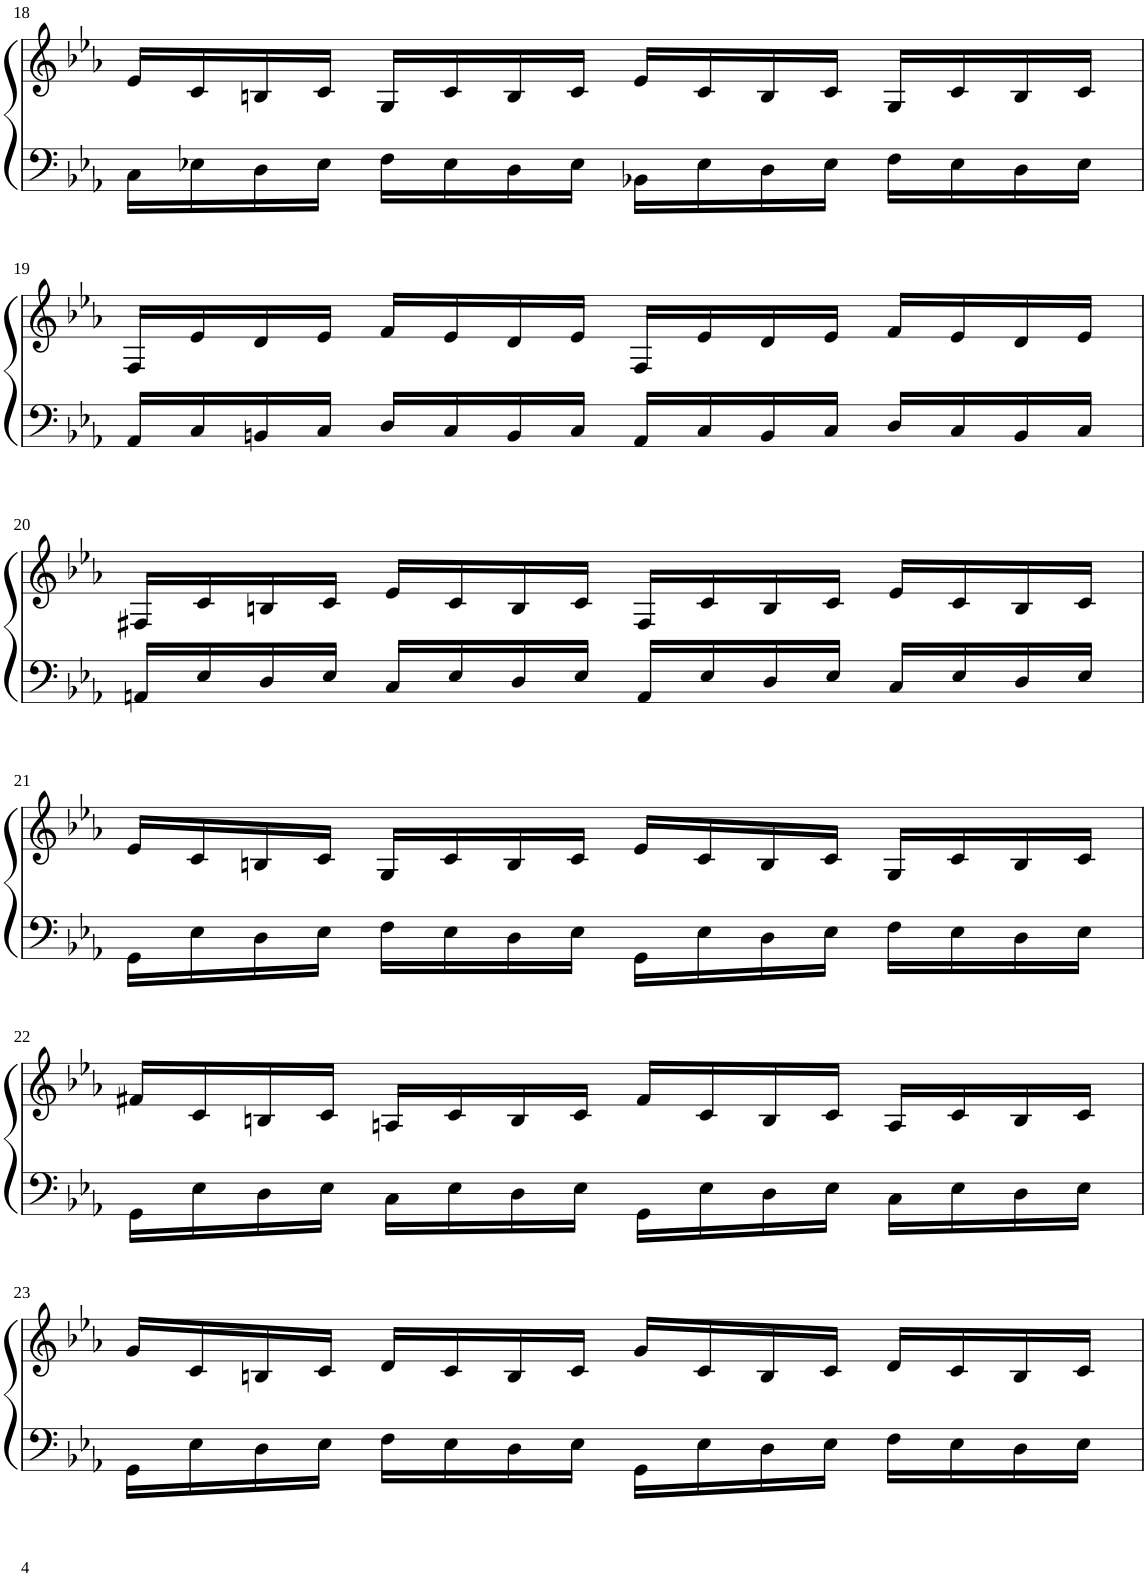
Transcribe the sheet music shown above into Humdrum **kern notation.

**kern	**kern
*part1	*part1
*staff2	*staff1
*I"Piano	*
*I'Pno	*
!!LO:PB:g=z
*clefF4	*clefG2
*k[b-e-a-]	*k[b-e-a-]
*M4/4	*M4/4
*met(c)	*met(c)
=18	=18
16C\LL	16e-/LL
16E-X\	16c/
16D\	16Bn/
16E-\JJ	16c/JJ
16F\LL	16G/LL
16E-\	16c/
16D\	16B/
16E-\JJ	16c/JJ
16BB-X\LL	16e-/LL
16E-\	16c/
16D\	16B/
16E-\JJ	16c/JJ
16F\LL	16G/LL
16E-\	16c/
16D\	16B/
16E-\JJ	16c/JJ
!!LO:LB:g=z
=19	=19
16AA-/LL	16F/LL
16C/	16e-/
16BBn/	16d/
16C/JJ	16e-/JJ
16D/LL	16f/LL
16C/	16e-/
16BB/	16d/
16C/JJ	16e-/JJ
16AA-/LL	16F/LL
16C/	16e-/
16BB/	16d/
16C/JJ	16e-/JJ
16D/LL	16f/LL
16C/	16e-/
16BB/	16d/
16C/JJ	16e-/JJ
!!LO:LB:g=z
=20	=20
16AAn/LL	16F#X/LL
16E-/	16c/
16D/	16Bn/
16E-/JJ	16c/JJ
16C/LL	16e-/LL
16E-/	16c/
16D/	16B/
16E-/JJ	16c/JJ
16AA/LL	16F#/LL
16E-/	16c/
16D/	16B/
16E-/JJ	16c/JJ
16C/LL	16e-/LL
16E-/	16c/
16D/	16B/
16E-/JJ	16c/JJ
!!LO:LB:g=z
=21	=21
16GG\LL	16e-/LL
16E-\	16c/
16D\	16Bn/
16E-\JJ	16c/JJ
16F\LL	16G/LL
16E-\	16c/
16D\	16B/
16E-\JJ	16c/JJ
16GG\LL	16e-/LL
16E-\	16c/
16D\	16B/
16E-\JJ	16c/JJ
16F\LL	16G/LL
16E-\	16c/
16D\	16B/
16E-\JJ	16c/JJ
!!LO:LB:g=z
=22	=22
16GG\LL	16f#X/LL
16E-\	16c/
16D\	16Bn/
16E-\JJ	16c/JJ
16C\LL	16An/LL
16E-\	16c/
16D\	16B/
16E-\JJ	16c/JJ
16GG\LL	16f#/LL
16E-\	16c/
16D\	16B/
16E-\JJ	16c/JJ
16C\LL	16A/LL
16E-\	16c/
16D\	16B/
16E-\JJ	16c/JJ
!!LO:LB:g=z
=23	=23
16GG\LL	16g/LL
16E-\	16c/
16D\	16Bn/
16E-\JJ	16c/JJ
16F\LL	16d/LL
16E-\	16c/
16D\	16B/
16E-\JJ	16c/JJ
16GG\LL	16g/LL
16E-\	16c/
16D\	16B/
16E-\JJ	16c/JJ
16F\LL	16d/LL
16E-\	16c/
16D\	16B/
16E-\JJ	16c/JJ
=	=
*-	*-
